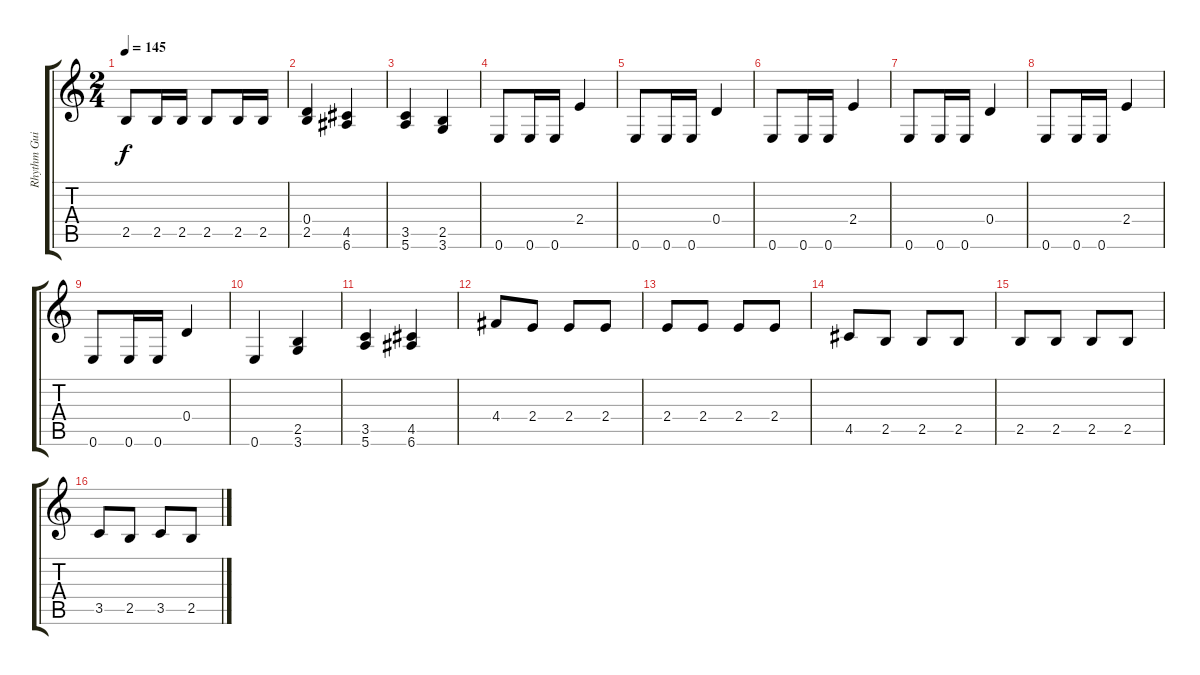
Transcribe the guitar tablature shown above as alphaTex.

\track ("Rhythm Guitar" "Rhythm Gui") {instrument distortionguitar}
\staff {score tabs}
\tuning (E4 B3 G3 D3 A2 E2) {hide}
\ts (2 4)
\tempo 145
\clef g2
\ks c
2.5.8{dy f} 2.5.16 2.5.16 2.5.8 2.5.16 2.5.16 |
(0.4 2.5).4 (4.5 6.6).4 |
(3.5 5.6).4 (2.5 3.6).4 |
0.6.8 0.6.16 0.6.16 2.4.4 |
0.6.8 0.6.16 0.6.16 0.4.4 |
0.6.8 0.6.16 0.6.16 2.4.4 |
0.6.8 0.6.16 0.6.16 0.4.4 |
0.6.8 0.6.16 0.6.16 2.4.4 |
0.6.8 0.6.16 0.6.16 0.4.4 |
0.6.4 (2.5 3.6).4 |
(3.5 5.6).4 (4.5 6.6).4 |
4.4.8 2.4.8 2.4.8 2.4.8 |
2.4.8 2.4.8 2.4.8 2.4.8 |
4.5.8 2.5.8 2.5.8 2.5.8 |
2.5.8 2.5.8 2.5.8 2.5.8 |
3.5.8 2.5.8 3.5.8 2.5.8
